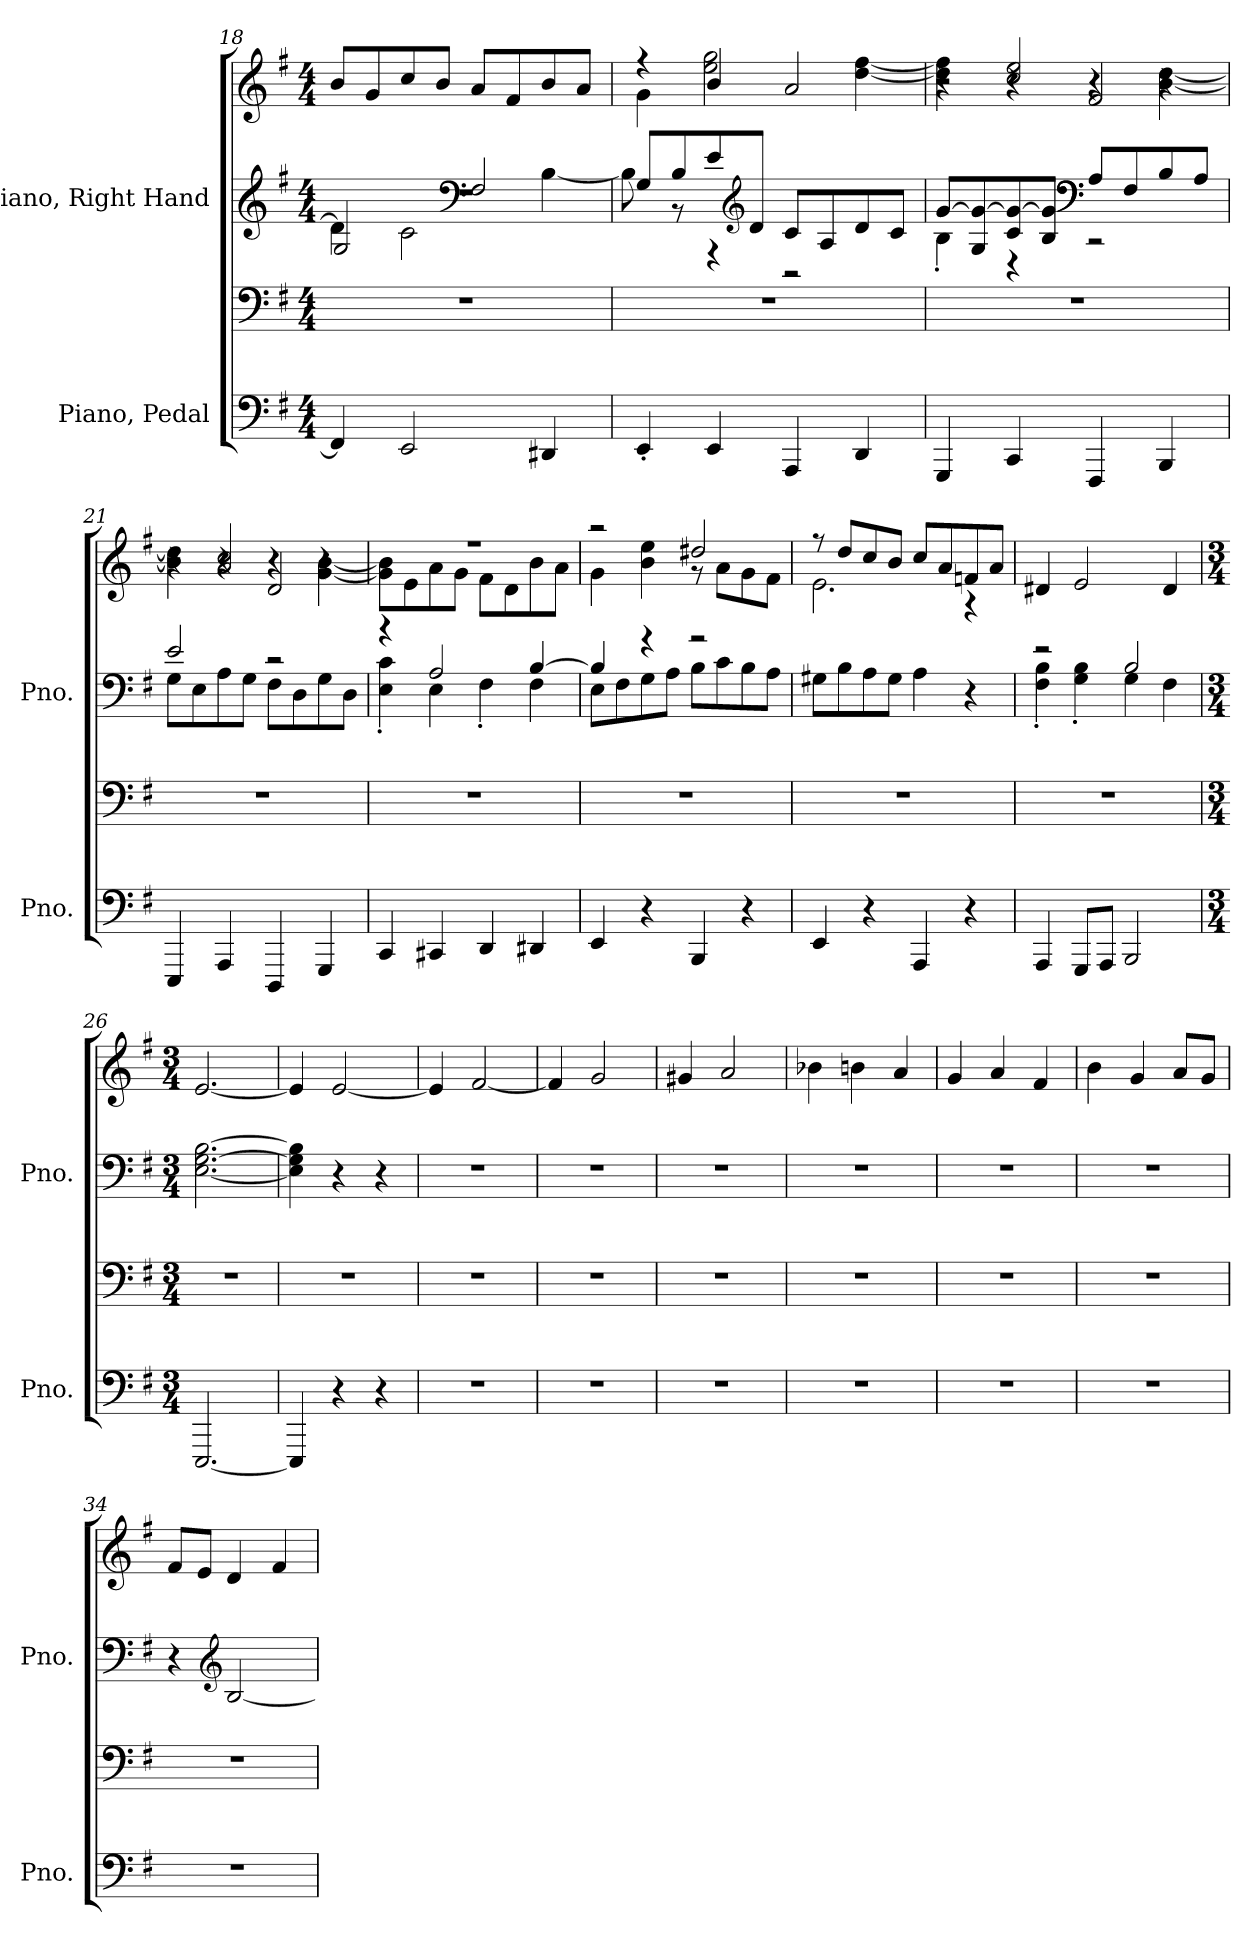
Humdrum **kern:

**kern	**kern	**kern	**kern
*part2	*part2	*part1	*part1
*staff4	*staff3	*staff2	*staff1
*I"Piano, Pedal	*	*I"Piano, Right Hand	*
*I'Pno.	*	*I'Pno.	*
*clefF4	*clefF4	*clefG2	*clefG2
*k[f#]	*k[f#]	*k[f#]	*k[f#]
*M4/4	*M4/4	*M4/4	*M4/4
=18	=18	=18	=18
*	*	*^	*
*	*	*	*^	*
4FF#/]	1r	1r	4d\]	2G/	8b/L
.	.	.	.	.	8g/
2EE/	.	.	2c\	.	8cc/
.	.	.	.	.	8b/J
*	*	*clefF4	*	*	*
.	.	.	.	2F#/	8a/L
.	.	.	.	.	8f#/
4DD#X/	.	.	[4B\	.	8b/
.	.	.	.	.	8a/J
*	*	*	*v	*v	*
=19	=19	=19	=19	=19
*	*	*	*	*^
4EE'/	1r	8G/L	8B\]	4r	4g\
.	.	8B/	8r	.	.
4EE/	.	8e/	4r	4b/	2ee\ 2gg\
*	*	*clefG2	*	*	*
.	.	8d/J	.	.	.
4AAA/	.	8c/L	2r	2a/	.
.	.	8A/	.	.	.
4DD/	.	8d/	.	.	[4dd\ [4ff#\
.	.	8c/J	.	.	.
=20	=20	=20	=20	=20	=20
*	*	*	*	*	*^
4GGG/	1r	[8g/L	4B'\	4r	4dd\] 4ff#\]	2r
.	.	8G/ 8g/_	.	.	.	.
4CC/	.	8c/ 8g/_	4r	2cc/ 2ee/	4r	.
.	.	8B/ 8g/]J	.	.	.	.
*	*	*clefF4	*	*	*	*
4FFF#/	.	8A/L	2r	.	4r	2f#/
.	.	8F#/	.	.	.	.
4BBB/	.	8B/	.	4r	[4b\ [4dd\	.
.	.	8A/J	.	.	.	.
!!LO:LB:g=z	!!	!!
=21	=21	=21	=21	=21	=21	=21
4EEE/	1r	2e/	8G\L	4r	4b\] 4dd\]	2r
.	.	.	8E\	.	.	.
4AAA/	.	.	8A\	2a/ 2cc/	4r	.
.	.	.	8G\J	.	.	.
4DDD/	.	2r	8F#\L	.	4r	2d/
.	.	.	8D\	.	.	.
4GGG/	.	.	8G\	4r	[4g\ [4b\	.
.	.	.	8D\J	.	.	.
*	*	*	*	*	*v	*v
=22	=22	=22	=22	=22	=22
4CC/	1r	4r	4E\' 4c\'	1r	8g\] 8b\]L
.	.	.	.	.	8e\
4CC#X/	.	2A/	4E\	.	8a\
.	.	.	.	.	8g\J
4DD/	.	.	4F#'\	.	8f#\L
.	.	.	.	.	8d\
4DD#X/	.	[4B/	4F#\	.	8b\
.	.	.	.	.	8a\J
=23	=23	=23	=23	=23	=23
4EE/	1r	4B/]	8E\L	2r	4g\
.	.	.	8F#\	.	.
4r	.	4r	8G\	.	4b\ 4ee\
.	.	.	8A\J	.	.
4BBB/	.	2r	8B\L	2dd#X/	8r
.	.	.	8c\	.	8a\L
4r	.	.	8B\	.	8g\
.	.	.	8A\J	.	8f#\J
*	*	*v	*v	*	*
=24	=24	=24	=24	=24
4EE/	1r	8G#X\L	8r	2.e\
.	.	8B\	8dd/L	.
4r	.	8A\	8cc/	.
.	.	8G#\J	8b/J	.
4AAA/	.	4A\	8cc/L	.
.	.	.	8a/	.
4r	.	4r	8fn/	4r
.	.	.	8a/J	.
*	*	*	*v	*v
!!LO:PB:g=z
=25	=25	=25	=25
*	*	*^	*
4AAA/	1r	2r	4F#\' 4B\'	4d#X/
8GGG/L	.	.	4G\' 4B\'	2e/
8AAA/J	.	.	.	.
2BBB/	.	2B/	4G\	.
.	.	.	4F#\	4d#/
*	*	*v	*v	*
=26	=26	=26	=26
*M3/4	*M3/4	*M3/4	*M3/4
[2.EEE/	2.r	[2.E\ [2.G\ [2.B\	[2.e/
=27	=27	=27	=27
*	*	*	*MM104
4EEE/]	2.r	4E\] 4G\] 4B\]	4e/]
4r	.	4r	[2e/
4r	.	4r	.
=28	=28	=28	=28
2.r	2.r	2.r	4e/]
.	.	.	[2f#/
=29	=29	=29	=29
2.r	2.r	2.r	4f#/]
.	.	.	2g/
=30	=30	=30	=30
2.r	2.r	2.r	4g#X/
.	.	.	2a/
=31	=31	=31	=31
2.r	2.r	2.r	4b-X\
.	.	.	4bn\
.	.	.	4a/
=32	=32	=32	=32
2.r	2.r	2.r	4g/
.	.	.	4a/
.	.	.	4f#/
=33	=33	=33	=33
2.r	2.r	2.r	4b\
.	.	.	4g/
.	.	.	8a/L
.	.	.	8g/J
!!LO:LB:g=z
=34	=34	=34	=34
2.r	2.r	4r	8f#/L
.	.	.	8e/J
*	*	*clefG2	*
.	.	[2B/	4d/
.	.	.	4f#/
=	=	=	=
*-	*-	*-	*-
